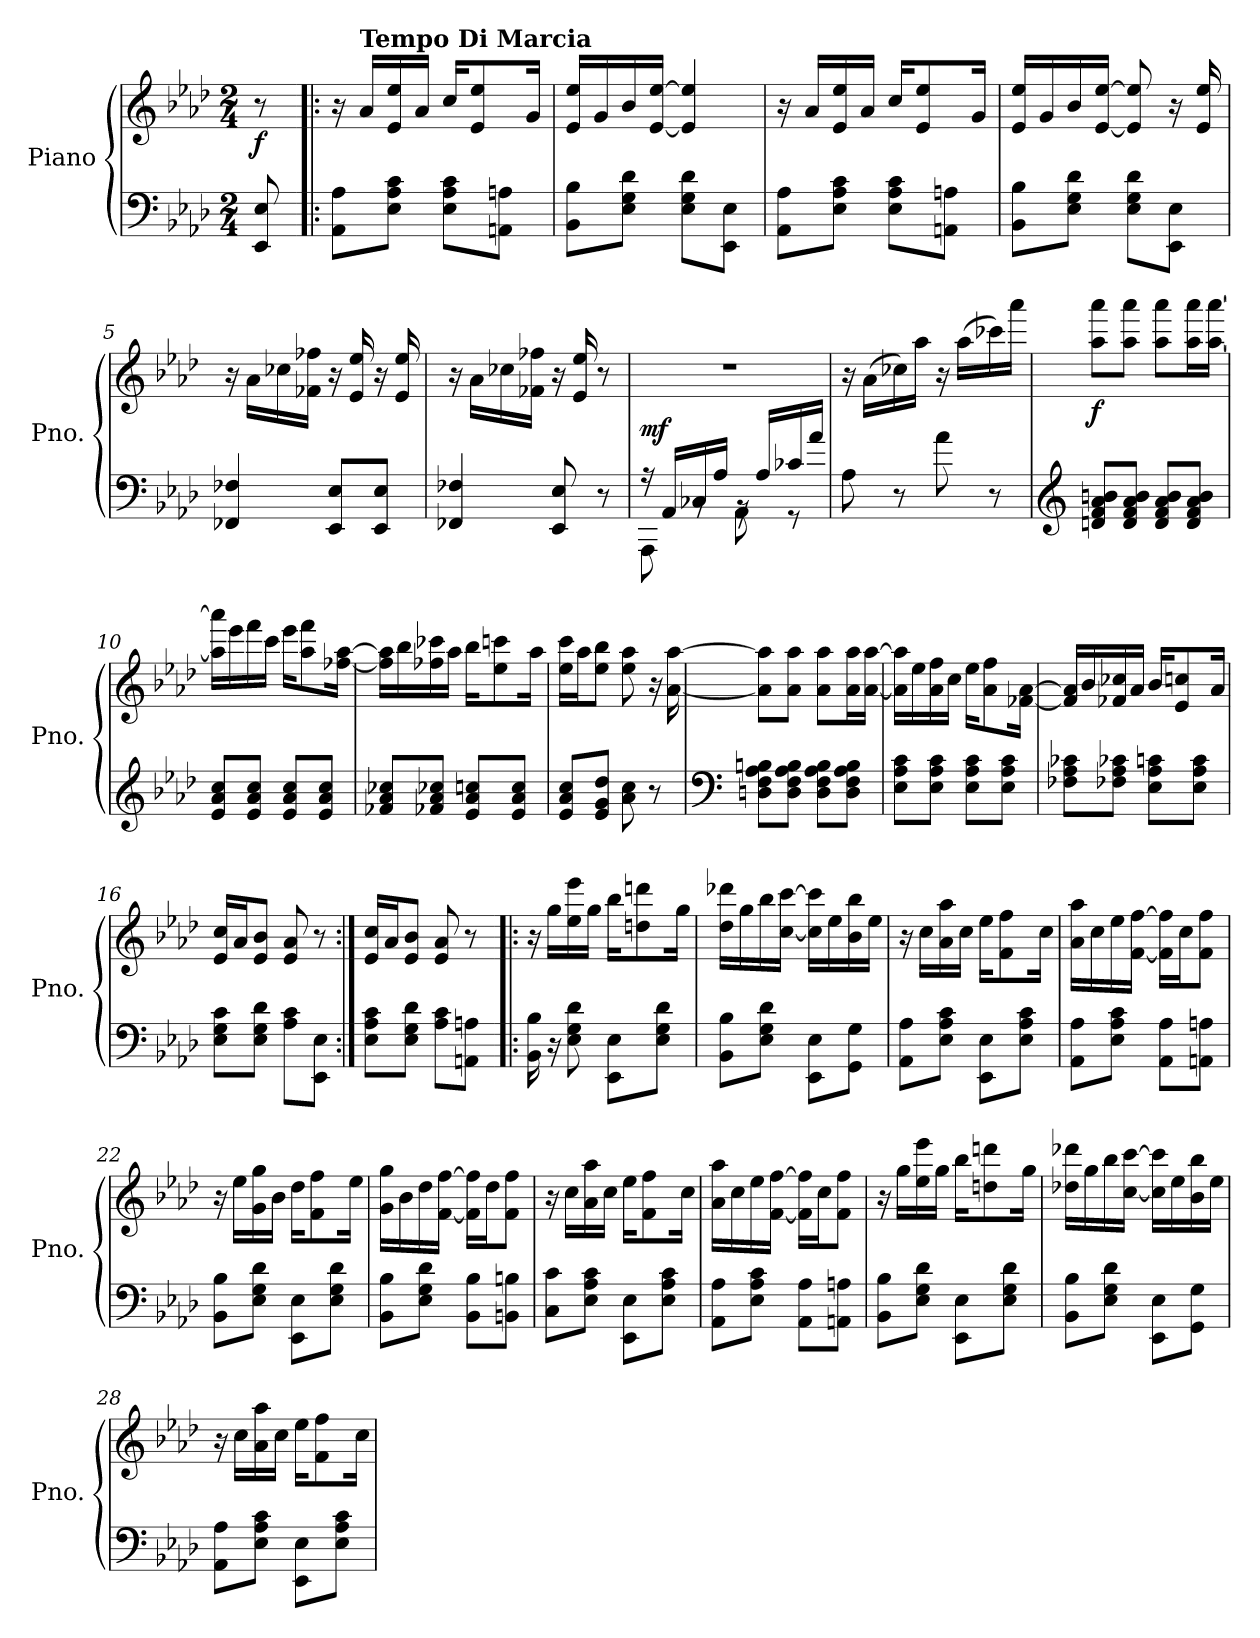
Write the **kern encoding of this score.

**kern	**kern	**dynam
*part1	*part1	*part1
*staff2	*staff1	*staff1/2
*I"Piano	*	*
*I'Pno.	*	*
*clefF4	*clefG2	*
*k[b-e-a-d-]	*k[b-e-a-d-]	*
*M2/4	*M2/4	*
*MM100	*MM100	*
=	=	=
!	!	!LO:DY:b
8EE-/ 8E-/	8r	f
=1!|:	=1!|:	=1!|:
8AA-\ 8A-\L	16r	.
*	*MM100	*
!	!LO:TX:a:B:t=Tempo Di Marcia	!
.	16a-/LL	.
8E-\ 8A-\ 8c\J	16e-/ 16ee-/	.
.	16a-/JJ	.
8E-\ 8A-\ 8c\L	16cc/KL	.
.	8e-/ 8ee-/	.
8AAn\ 8An\J	.	.
.	16g/Jk	.
=2	=2	=2
8BB-\ 8B-\L	16e-/ 16ee-/LL	.
.	16g/	.
8E-\ 8G\ 8d-\J	16b-/	.
.	[16e-/ [16ee-/JJ	.
8E-\ 8G\ 8d-\L	4e-/] 4ee-/]	.
8EE-\ 8E-\J	.	.
=3	=3	=3
8AA-\ 8A-\L	16r	.
.	16a-/LL	.
8E-\ 8A-\ 8c\J	16e-/ 16ee-/	.
.	16a-/JJ	.
8E-\ 8A-\ 8c\L	16cc/KL	.
.	8e-/ 8ee-/	.
8AAn\ 8An\J	.	.
.	16g/Jk	.
=4	=4	=4
8BB-\ 8B-\L	16e-/ 16ee-/LL	.
.	16g/	.
8E-\ 8G\ 8d-\J	16b-/	.
.	[16e-/ [16ee-/JJ	.
8E-\ 8G\ 8d-\L	8e-/] 8ee-/]	.
8EE-\ 8E-\J	16r	.
.	16e-/ 16ee-/	.
=5	=5	=5
4FF-X/ 4F-X/	16r	.
.	16a-\LL	.
.	16cc-X\	.
.	16f-X\ 16ff-X\JJ	.
8EE-/ 8E-/L	16r	.
.	16e-/ 16ee-/	.
8EE-/ 8E-/J	16r	.
.	16e-/ 16ee-/	.
!!LO:LB:g=z
=6	=6	=6
4FF-X/ 4F-X/	16r	.
.	16a-\LL	.
.	16cc-X\	.
.	16f-X\ 16ff-X\JJ	.
8EE-/ 8E-/	16r	.
.	16e-/ 16ee-/	.
8r	8r	.
=7	=7	=7
*^	*	*
!	!	!	!LO:DY:a=2
16r	8AAA-\	2r	mf
16AA-/LL	.	.	.
16C-X/	8rBB	.	.
16A-/JJ	.	.	.
16rBB	8AA-\	.	.
16A-/LL	.	.	.
16c-X/	8r	.	.
16a-/JJ	.	.	.
*v	*v	*	*
=8	=8	=8
8A-\	16r	.
.	(>16a-\LL	.
8r	16cc-X\)	.
.	16aa-\JJ	.
8a-\	16r	.
.	(>16aa-\LL	.
8r	16ccc-X\)	.
.	16aaa-\JJ	.
=9	=9	=9
*clefG2	*	*
!	!	!LO:DY:b
8dn/ 8f/ 8a-/ 8bn/L	8aa-\ 8aaa-\L	f
8d/ 8f/ 8a-/ 8b/J	8aa-\ 8aaa-\J	.
8d/ 8f/ 8a-/ 8b/L	8aa-\ 8aaa-\L	.
8d/ 8f/ 8a-/ 8b/J	16aa-\ 16aaa-\L	.
.	[16aa-\ [16aaa-\JJ	.
!!LO:LB:g=z
=10	=10	=10
8e-/ 8a-/ 8cc/L	16aa-\] 16aaa-\]LL	.
.	16eee-\	.
8e-/ 8a-/ 8cc/J	16fff\	.
.	16ccc\JJ	.
8e-/ 8a-/ 8cc/L	16eee-\KL	.
.	8aa-\ 8fff\	.
8e-/ 8a-/ 8cc/J	.	.
.	[16ff-X\ [16aa-\Jk	.
=11	=11	=11
8f-X/ 8a-/ 8cc-X/L	16ff-\] 16aa-\]LL	.
.	16bb-\	.
8f-X/ 8a-/ 8cc-X/J	16ff-X\ 16ccc-X\	.
.	16aa-\JJ	.
8e-/ 8a-/ 8ccn/L	16bb-\KL	.
.	8ee-\ 8cccn\	.
8e-/ 8a-/ 8cc/J	.	.
.	16aa-\Jk	.
=12	=12	=12
8e-/ 8a-/ 8cc/L	16ee-\ 16ccc\LL	.
.	16aa-\J	.
8e-/ 8g/ 8dd-/J	8ee-\ 8bb-\J	.
8a-\ 8cc\	8ee-\ 8aa-\	.
8r	16r	.
.	[16a-\ [16aa-\	.
=13	=13	=13
*clefF4	*	*
8Dn\ 8F\ 8A-\ 8Bn\L	8a-\] 8aa-\]L	.
8D\ 8F\ 8A-\ 8B\J	8a-\ 8aa-\J	.
8D\ 8F\ 8A-\ 8B\L	8a-\ 8aa-\L	.
8D\ 8F\ 8A-\ 8B\J	16a-\ 16aa-\L	.
.	[16a-\ [16aa-\JJ	.
=14	=14	=14
8E-\ 8A-\ 8c\L	16a-\] 16aa-\]LL	.
.	16ee-\	.
8E-\ 8A-\ 8c\J	16a-\ 16ff\	.
.	16cc\JJ	.
8E-\ 8A-\ 8c\L	16ee-\KL	.
.	8a-\ 8ff\	.
8E-\ 8A-\ 8c\J	.	.
.	[16f-X\ [16a-\Jk	.
!!LO:LB:g=z
=15	=15	=15
8F-X\ 8A-\ 8c-X\L	16f-/] 16a-/]LL	.
.	16b-/	.
8F-X\ 8A-\ 8c-X\J	16f-X/ 16cc-X/	.
.	16a-/JJ	.
8E-\ 8A-\ 8cn\L	16b-/KL	.
.	8e-/ 8ccn/	.
8E-\ 8A-\ 8c\J	.	.
.	16a-/Jk	.
=16	=16	=16
8E-\ 8G\ 8c\L	16e-/ 16cc/LL	.
.	16a-/J	.
8E-\ 8G\ 8d-\J	8e-/ 8b-/J	.
8A-\ 8c\L	8e-/ 8a-/	.
8EE-\ 8E-\J	8r	.
=17:|!	=17:|!	=17:|!
8E-\ 8A-\ 8c\L	16e-/ 16cc/LL	.
.	16a-/J	.
8E-\ 8G\ 8d-\J	8e-/ 8b-/J	.
8A-\ 8c\L	8e-/ 8a-/	.
8AAn\ 8An\J	8r	.
=18!|:	=18!|:	=18!|:
16BB-\ 16B-\	16r	.
16r	16gg\LL	.
8E-\ 8G\ 8d-\	16ee-\ 16eee-\	.
.	16gg\JJ	.
8EE-\ 8E-\L	16bb-\KL	.
.	8ddn\ 8dddn\	.
8E-\ 8G\ 8d-\J	.	.
.	16gg\Jk	.
=19	=19	=19
8BB-\ 8B-\L	16dd-\ 16ddd-X\LL	.
.	16gg\	.
8E-\ 8G\ 8d-\J	16bb-\	.
.	[16cc\ [16ccc\JJ	.
8EE-\ 8E-\L	16cc\] 16ccc\]LL	.
.	16ee-\	.
8GG\ 8G\J	16b-\ 16bb-\	.
.	16ee-\JJ	.
!!LO:LB:g=z
=20	=20	=20
8AA-\ 8A-\L	16r	.
.	16cc\LL	.
8E-\ 8A-\ 8c\J	16a-\ 16aa-\	.
.	16cc\JJ	.
8EE-\ 8E-\L	16ee-\KL	.
.	8f\ 8ff\	.
8E-\ 8A-\ 8c\J	.	.
.	16cc\Jk	.
=21	=21	=21
8AA-\ 8A-\L	16a-\ 16aa-\LL	.
.	16cc\	.
8E-\ 8A-\ 8c\J	16ee-\	.
.	[16f\ [16ff\JJ	.
8AA-\ 8A-\L	16f\] 16ff\]LL	.
.	16cc\J	.
8AAn\ 8An\J	8f\ 8ff\J	.
=22	=22	=22
8BB-\ 8B-\L	16r	.
.	16ee-\LL	.
8E-\ 8G\ 8d-\J	16g\ 16gg\	.
.	16b-\JJ	.
8EE-\ 8E-\L	16dd-\KL	.
.	8f\ 8ff\	.
8E-\ 8G\ 8d-\J	.	.
.	16ee-\Jk	.
=23	=23	=23
8BB-\ 8B-\L	16g\ 16gg\LL	.
.	16b-\	.
8E-\ 8G\ 8d-\J	16dd-\	.
.	[16f\ [16ff\JJ	.
8BB-\ 8B-\L	16f\] 16ff\]LL	.
.	16dd-\J	.
8BBn\ 8Bn\J	8f\ 8ff\J	.
=24	=24	=24
8C\ 8c\L	16r	.
.	16cc\LL	.
8E-\ 8A-\ 8c\J	16a-\ 16aa-\	.
.	16cc\JJ	.
8EE-\ 8E-\L	16ee-\KL	.
.	8f\ 8ff\	.
8E-\ 8A-\ 8c\J	.	.
.	16cc\Jk	.
!!LO:PB:g=z
=25	=25	=25
8AA-\ 8A-\L	16a-\ 16aa-\LL	.
.	16cc\	.
8E-\ 8A-\ 8c\J	16ee-\	.
.	[16f\ [16ff\JJ	.
8AA-\ 8A-\L	16f\] 16ff\]LL	.
.	16cc\J	.
8AAn\ 8An\J	8f\ 8ff\J	.
=26	=26	=26
8BB-\ 8B-\L	16r	.
.	16gg\LL	.
8E-\ 8G\ 8d-\J	16ee-\ 16eee-\	.
.	16gg\JJ	.
8EE-\ 8E-\L	16bb-\KL	.
.	8ddn\ 8dddn\	.
8E-\ 8G\ 8d-\J	.	.
.	16gg\Jk	.
=27	=27	=27
8BB-\ 8B-\L	16dd-X\ 16ddd-X\LL	.
.	16gg\	.
8E-\ 8G\ 8d-\J	16bb-\	.
.	[16cc\ [16ccc\JJ	.
8EE-\ 8E-\L	16cc\] 16ccc\]LL	.
.	16ee-\	.
8GG\ 8G\J	16b-\ 16bb-\	.
.	16ee-\JJ	.
=28	=28	=28
8AA-\ 8A-\L	16r	.
.	16cc\LL	.
8E-\ 8A-\ 8c\J	16a-\ 16aa-\	.
.	16cc\JJ	.
8EE-\ 8E-\L	16ee-\KL	.
.	8f\ 8ff\	.
8E-\ 8A-\ 8c\J	.	.
.	16cc\Jk	.
=	=	=
*-	*-	*-
